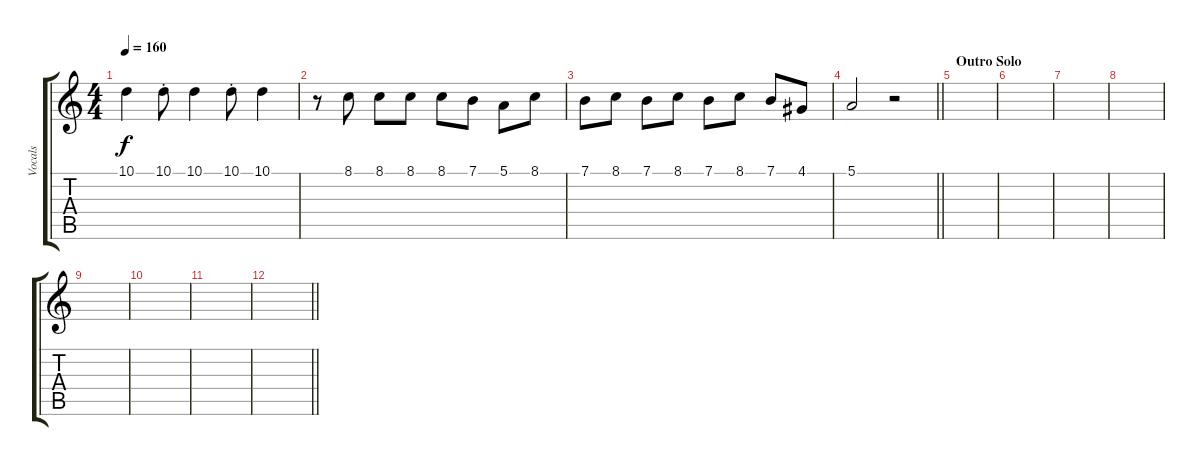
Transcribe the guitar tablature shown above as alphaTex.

\track ("Vocals" "Vocals") {instrument lead2sawtooth}
\staff {score tabs}
\tuning (E4 B3 G3 D3 A2 E2) {hide}
\ts (4 4)
\tempo 160
\clef g2
\ks c
10.1.4{dy f} 10.1{st}.8 10.1.4 10.1{st}.8 10.1.4 |
r.8 8.1.8 8.1.8 8.1.8 8.1.8 7.1.8 5.1.8 8.1.8 |
7.1.8 8.1.8 7.1.8 8.1.8 7.1.8 8.1.8 7.1.8 4.1.8 |
\barLineRight lightlight
5.1.2 r.2 |
\section ("" "Outro Solo")
|
|
|
|
|
|
|
\barLineRight lightlight
